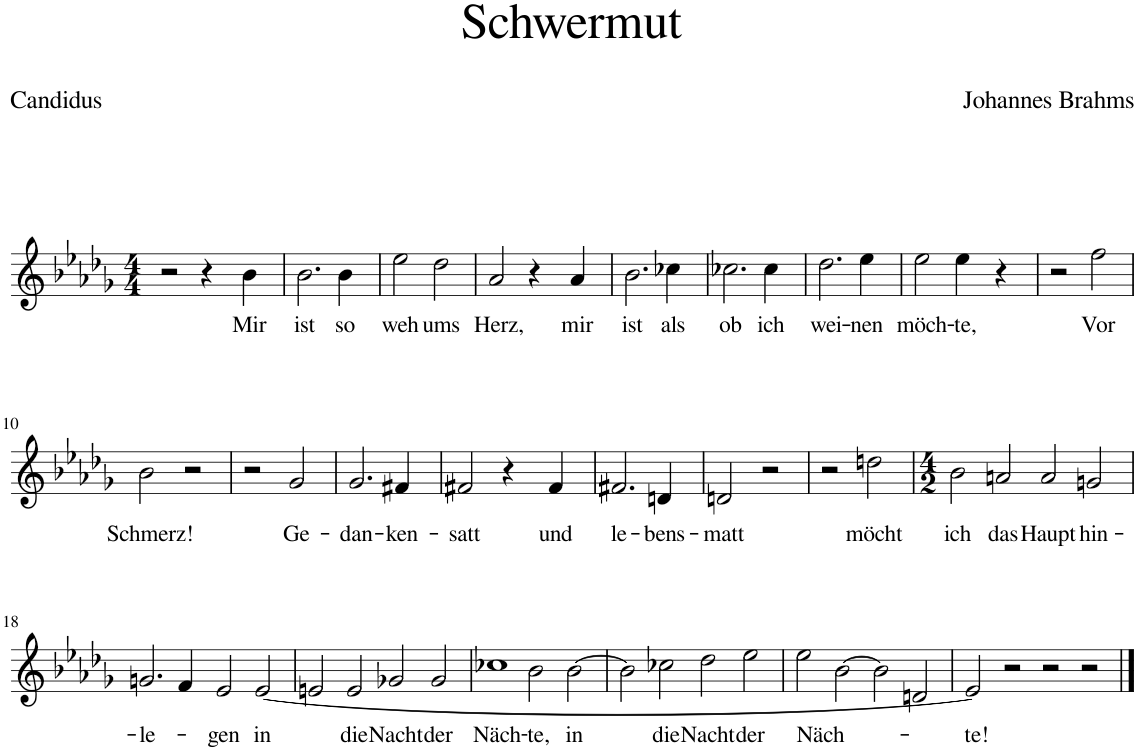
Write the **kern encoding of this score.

**kern	**text
*part1	*part1
*staff1	*staff1
*I"Piano	*
*I'Pno	*
*clefG2	*
*k[b-e-a-d-g-]	*
*M4/4	*
=1	=1
2r	.
4r	.
!	!LO:LY:b
4b-\	Mir
=2	=2
!	!LO:LY:b
2.b-\	ist
!	!LO:LY:b
4b-\	so
=3	=3
!	!LO:LY:b
2ee-\	weh
!	!LO:LY:b
2dd-\	ums
=4	=4
!	!LO:LY:b
2a-/	Herz,
4r	.
!	!LO:LY:b
4a-/	mir
=5	=5
!	!LO:LY:b
2.b-\	ist
!	!LO:LY:b
4cc-X\	als
=6	=6
!	!LO:LY:b
2.cc-X\	ob
!	!LO:LY:b
4cc-\	ich
=7	=7
!	!LO:LY:b
2.dd-\	wei-
!	!LO:LY:b
4ee-\	-nen
=8	=8
!	!LO:LY:b
2ee-\	möch-
!	!LO:LY:b
4ee-\	-te,
4r	.
=9	=9
2r	.
!	!LO:LY:b
2ff\	Vor
!!LO:LB:g=z
=10	=10
!	!LO:LY:b
2b-\	Schmerz!
2r	.
=11	=11
2r	.
!	!LO:LY:b
2g-/	Ge-
=12	=12
!	!LO:LY:b
2.g-/	dan-
!	!LO:LY:b
4f#X/	-ken-
=13	=13
!	!LO:LY:b
2f#X/	-satt
4r	.
!	!LO:LY:b
4f#/	und
=14	=14
!	!LO:LY:b
2.f#X/	le-
!	!LO:LY:b
4dn/	-bens-
=15	=15
!	!LO:LY:b
2dn/	-matt
2r	.
=16	=16
2r	.
!	!LO:LY:b
2ddn\	möcht
=17	=17
*M4/2	*
!	!LO:LY:b
2b-\	ich
!	!LO:LY:b
2an/	das
!	!LO:LY:b
2a/	Haupt
!	!LO:LY:b
2gn/	hin-
!!LO:LB:g=z
=18	=18
!	!LO:LY:b
2.gn/	-le-
4f/	.
!	!LO:LY:b
2e-/	-gen
!	!LO:LY:b
[2e-/	in
=19	=19
2en/	.
!	!LO:LY:b
2e/	die
!	!LO:LY:b
2g-X/	Nacht
!	!LO:LY:b
2g-/	der
=20	=20
!	!LO:LY:b
1cc-X	Näch-
!	!LO:LY:b
2b-\	-te,
!	!LO:LY:b
[2b-\	in
=21	=21
2b-\]	.
!	!LO:LY:b
2cc-X\	die
!	!LO:LY:b
2dd-\	Nacht
!	!LO:LY:b
2ee-\	der
=22	=22
!	!LO:LY:b
2ee-\	Näch-
[2b-\	.
2b-\]	.
2dn/	.
=23	=23
!	!LO:LY:b
2e-/]	-te!
2r	.
2r	.
2r	.
==	==
*-	*-
